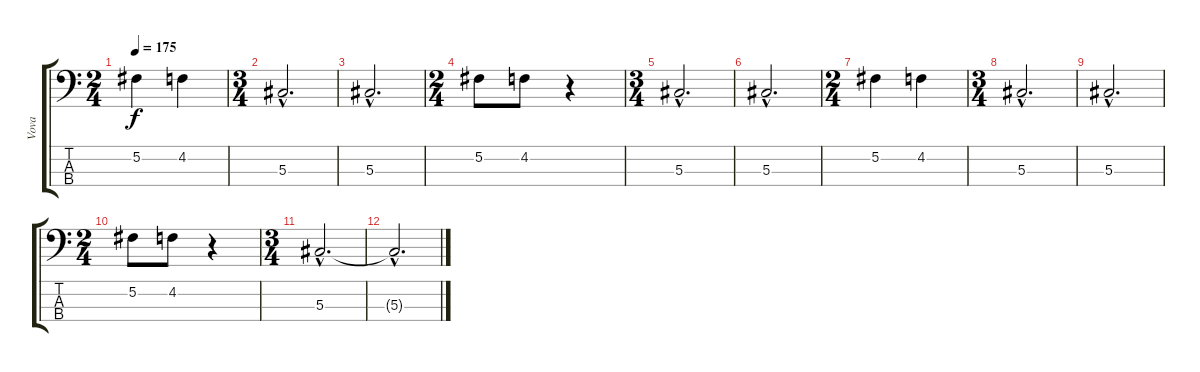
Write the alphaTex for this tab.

\track ("Vova" "Vova") {instrument electricbasspick}
\staff {score tabs}
\tuning (Gb2 Db2 Ab1 Db1) {hide}
\ts (2 4)
\tempo 175
\clef f4
\ks c
5.2.4{dy f} 4.2.4 |
\ts (3 4)
5.3{hac}.2{d} |
5.3{hac}.2{d} |
\ts (2 4)
5.2.8 4.2.8 r.4 |
\ts (3 4)
5.3{hac}.2{d} |
5.3{hac}.2{d} |
\ts (2 4)
5.2.4 4.2.4 |
\ts (3 4)
5.3{hac}.2{d} |
5.3{hac}.2{d} |
\ts (2 4)
5.2.8 4.2.8 r.4 |
\ts (3 4)
5.3{hac}.2{d} |
5.3{hac t}.2{d}
